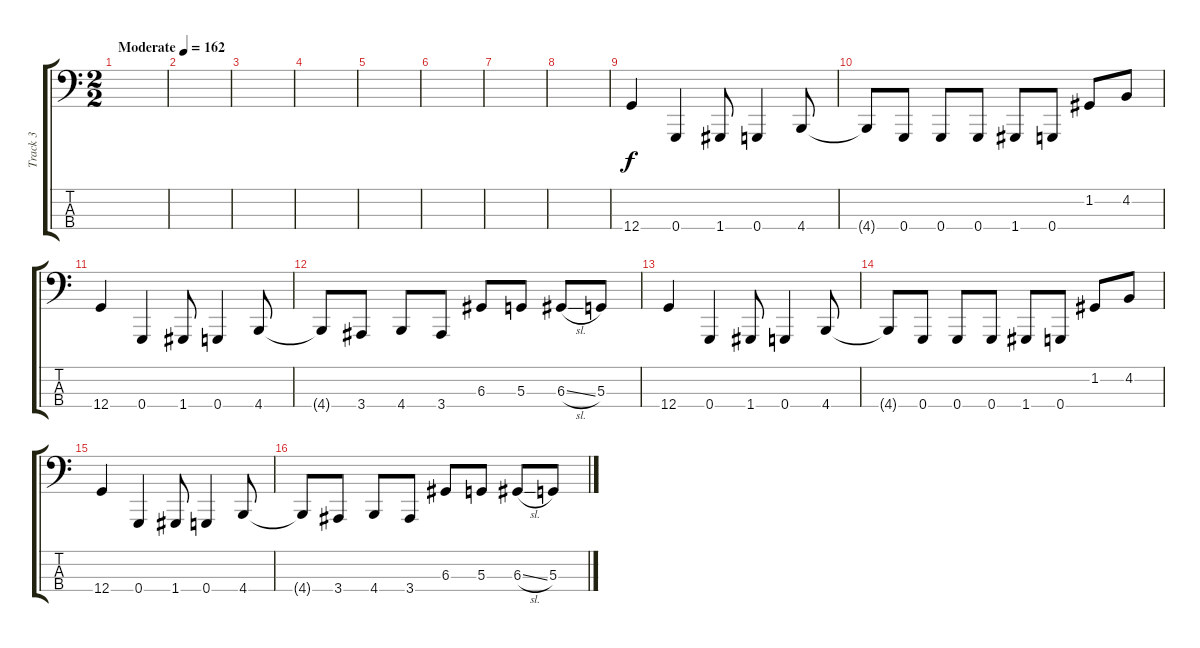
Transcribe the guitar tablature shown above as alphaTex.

\track ("Track 3" "Track 3") {instrument electricbasspick}
\staff {score tabs}
\tuning (C2 G1 D1 G0) {hide}
\ts (2 2)
\tempo (162 "Moderate")
\clef f4
\ks c
|
|
|
|
|
|
|
|
12.4.4 0.4.4 1.4.8 0.4.4 4.4.8 |
4.4{t}.8 0.4.8 0.4.8 0.4.8 1.4.8 0.4.8 1.2.8 4.2.8 |
12.4.4 0.4.4 1.4.8 0.4.4 4.4.8 |
4.4{t}.8 3.4.8 4.4.8 3.4.8 6.3.8 5.3.8 6.3{sl}.8 5.3.8 |
12.4.4 0.4.4 1.4.8 0.4.4 4.4.8 |
4.4{t}.8 0.4.8 0.4.8 0.4.8 1.4.8 0.4.8 1.2.8 4.2.8 |
12.4.4 0.4.4 1.4.8 0.4.4 4.4.8 |
4.4{t}.8 3.4.8 4.4.8 3.4.8 6.3.8 5.3.8 6.3{sl}.8 5.3.8
